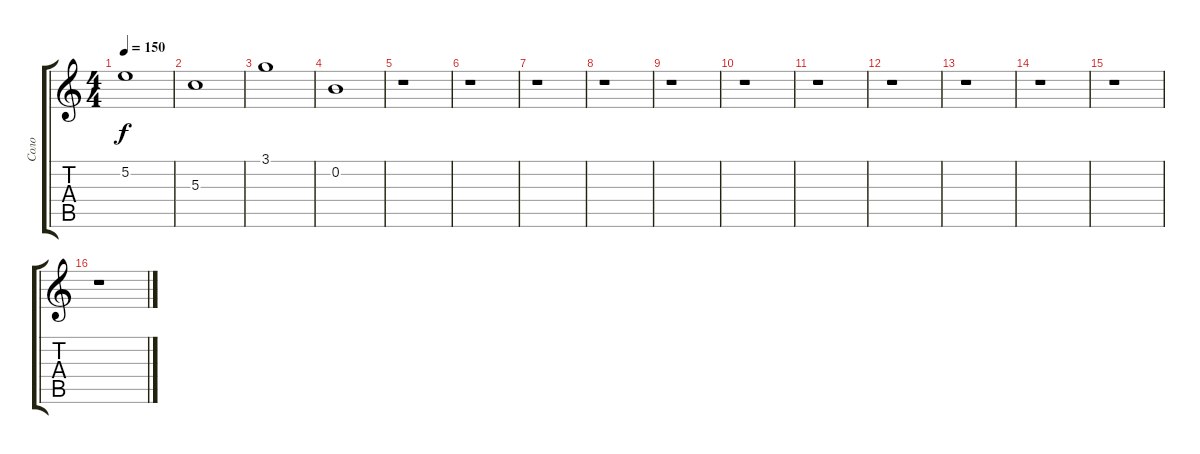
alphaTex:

\track ("Соло" "Соло") {instrument distortionguitar}
\staff {score tabs}
\tuning (E4 B3 G3 D3 A2 E2) {hide}
\ts (4 4)
\tempo 150
\clef g2
\ks c
5.2.1{dy f} |
5.3.1 |
3.1.1 |
0.2.1 |
r.1 |
r.1 |
r.1 |
r.1 |
r.1 |
r.1 |
r.1 |
r.1 |
r.1 |
r.1 |
r.1 |
r.1
